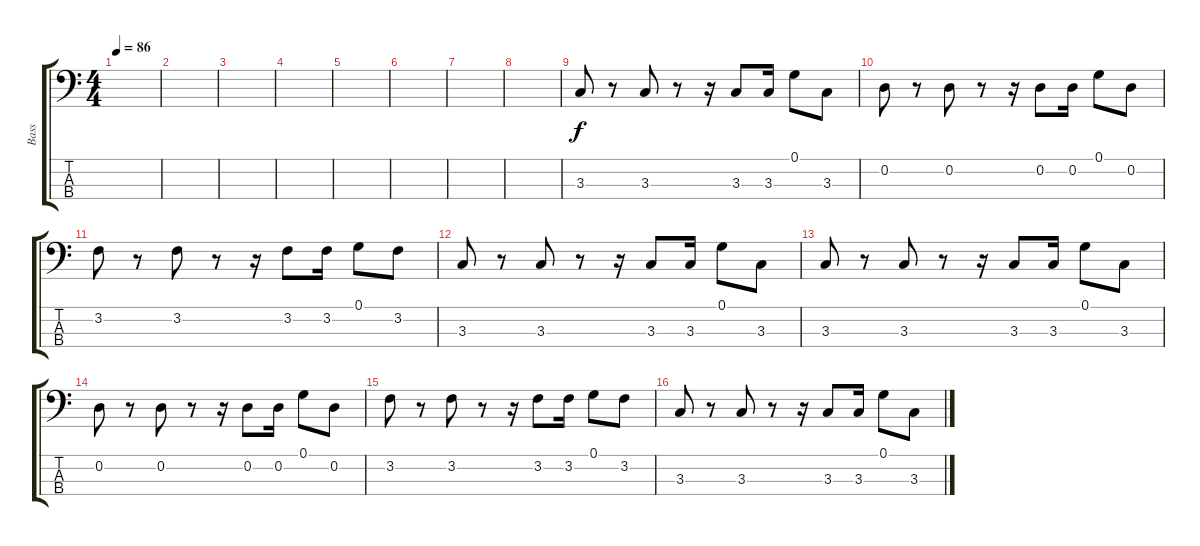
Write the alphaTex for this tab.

\track ("Bass" "Bass") {instrument synthbass2}
\staff {score tabs}
\tuning (G2 D2 A1 E1) {hide}
\ts (4 4)
\tempo 86
\clef f4
\ks c
|
|
|
|
|
|
|
|
3.3.8 r.8 3.3.8 r.8 r.16 3.3.8 3.3.16 0.1.8 3.3.8 |
0.2.8 r.8 0.2.8 r.8 r.16 0.2.8 0.2.16 0.1.8 0.2.8 |
3.2.8 r.8 3.2.8 r.8 r.16 3.2.8 3.2.16 0.1.8 3.2.8 |
3.3.8 r.8 3.3.8 r.8 r.16 3.3.8 3.3.16 0.1.8 3.3.8 |
3.3.8 r.8 3.3.8 r.8 r.16 3.3.8 3.3.16 0.1.8 3.3.8 |
0.2.8 r.8 0.2.8 r.8 r.16 0.2.8 0.2.16 0.1.8 0.2.8 |
3.2.8 r.8 3.2.8 r.8 r.16 3.2.8 3.2.16 0.1.8 3.2.8 |
3.3.8 r.8 3.3.8 r.8 r.16 3.3.8 3.3.16 0.1.8 3.3.8
